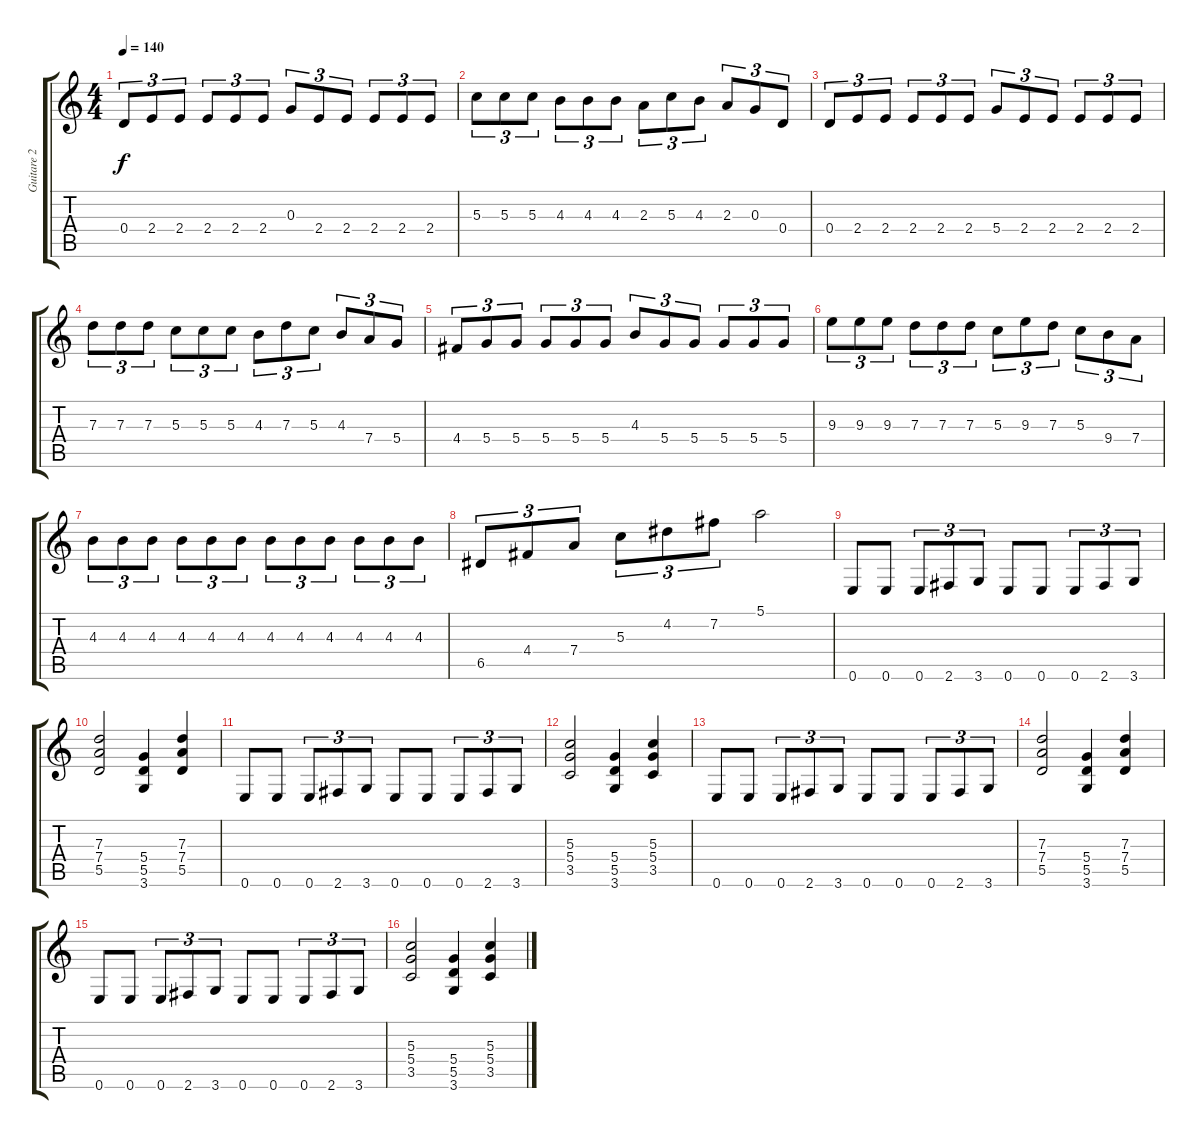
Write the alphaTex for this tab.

\track ("Guitare 2" "Guitare 2") {instrument distortionguitar}
\staff {score tabs}
\tuning (E4 B3 G3 D3 A2 E2) {hide}
\ts (4 4)
\tempo 140
\clef g2
\ks c
0.4.8{tu (3 2) dy f instrument distortionguitar} 2.4.8{tu (3 2)} 2.4.8{tu (3 2)} 2.4.8{tu (3 2)} 2.4.8{tu (3 2)} 2.4.8{tu (3 2)} 0.3.8{tu (3 2)} 2.4.8{tu (3 2)} 2.4.8{tu (3 2)} 2.4.8{tu (3 2)} 2.4.8{tu (3 2)} 2.4.8{tu (3 2)} |
5.3.8{tu (3 2)} 5.3.8{tu (3 2)} 5.3.8{tu (3 2)} 4.3.8{tu (3 2)} 4.3.8{tu (3 2)} 4.3.8{tu (3 2)} 2.3.8{tu (3 2)} 5.3.8{tu (3 2)} 4.3.8{tu (3 2)} 2.3.8{tu (3 2)} 0.3.8{tu (3 2)} 0.4.8{tu (3 2)} |
0.4.8{tu (3 2)} 2.4.8{tu (3 2)} 2.4.8{tu (3 2)} 2.4.8{tu (3 2)} 2.4.8{tu (3 2)} 2.4.8{tu (3 2)} 5.4.8{tu (3 2)} 2.4.8{tu (3 2)} 2.4.8{tu (3 2)} 2.4.8{tu (3 2)} 2.4.8{tu (3 2)} 2.4.8{tu (3 2)} |
7.3.8{tu (3 2)} 7.3.8{tu (3 2)} 7.3.8{tu (3 2)} 5.3.8{tu (3 2)} 5.3.8{tu (3 2)} 5.3.8{tu (3 2)} 4.3.8{tu (3 2)} 7.3.8{tu (3 2)} 5.3.8{tu (3 2)} 4.3.8{tu (3 2)} 7.4.8{tu (3 2)} 5.4.8{tu (3 2)} |
4.4.8{tu (3 2)} 5.4.8{tu (3 2)} 5.4.8{tu (3 2)} 5.4.8{tu (3 2)} 5.4.8{tu (3 2)} 5.4.8{tu (3 2)} 4.3.8{tu (3 2)} 5.4.8{tu (3 2)} 5.4.8{tu (3 2)} 5.4.8{tu (3 2)} 5.4.8{tu (3 2)} 5.4.8{tu (3 2)} |
9.3.8{tu (3 2)} 9.3.8{tu (3 2)} 9.3.8{tu (3 2)} 7.3.8{tu (3 2)} 7.3.8{tu (3 2)} 7.3.8{tu (3 2)} 5.3.8{tu (3 2)} 9.3.8{tu (3 2)} 7.3.8{tu (3 2)} 5.3.8{tu (3 2)} 9.4.8{tu (3 2)} 7.4.8{tu (3 2)} |
4.3.8{tu (3 2)} 4.3.8{tu (3 2)} 4.3.8{tu (3 2)} 4.3.8{tu (3 2)} 4.3.8{tu (3 2)} 4.3.8{tu (3 2)} 4.3.8{tu (3 2)} 4.3.8{tu (3 2)} 4.3.8{tu (3 2)} 4.3.8{tu (3 2)} 4.3.8{tu (3 2)} 4.3.8{tu (3 2)} |
6.5.8{tu (3 2)} 4.4.8{tu (3 2)} 7.4.8{tu (3 2)} 5.3.8{tu (3 2)} 4.2.8{tu (3 2)} 7.2.8{tu (3 2)} 5.1.2 |
0.6.8 0.6.8 0.6.8{tu (3 2)} 2.6.8{tu (3 2)} 3.6.8{tu (3 2)} 0.6.8 0.6.8 0.6.8{tu (3 2)} 2.6.8{tu (3 2)} 3.6.8{tu (3 2)} |
(7.3 7.4 5.5).2 (5.4 5.5 3.6).4 (7.3 7.4 5.5).4 |
0.6.8 0.6.8 0.6.8{tu (3 2)} 2.6.8{tu (3 2)} 3.6.8{tu (3 2)} 0.6.8 0.6.8 0.6.8{tu (3 2)} 2.6.8{tu (3 2)} 3.6.8{tu (3 2)} |
(5.3 5.4 3.5).2 (5.4 5.5 3.6).4 (5.3 5.4 3.5).4 |
0.6.8 0.6.8 0.6.8{tu (3 2)} 2.6.8{tu (3 2)} 3.6.8{tu (3 2)} 0.6.8 0.6.8 0.6.8{tu (3 2)} 2.6.8{tu (3 2)} 3.6.8{tu (3 2)} |
(7.3 7.4 5.5).2 (5.4 5.5 3.6).4 (7.3 7.4 5.5).4 |
0.6.8 0.6.8 0.6.8{tu (3 2)} 2.6.8{tu (3 2)} 3.6.8{tu (3 2)} 0.6.8 0.6.8 0.6.8{tu (3 2)} 2.6.8{tu (3 2)} 3.6.8{tu (3 2)} |
(5.3 5.4 3.5).2 (5.4 5.5 3.6).4 (5.3 5.4 3.5).4
